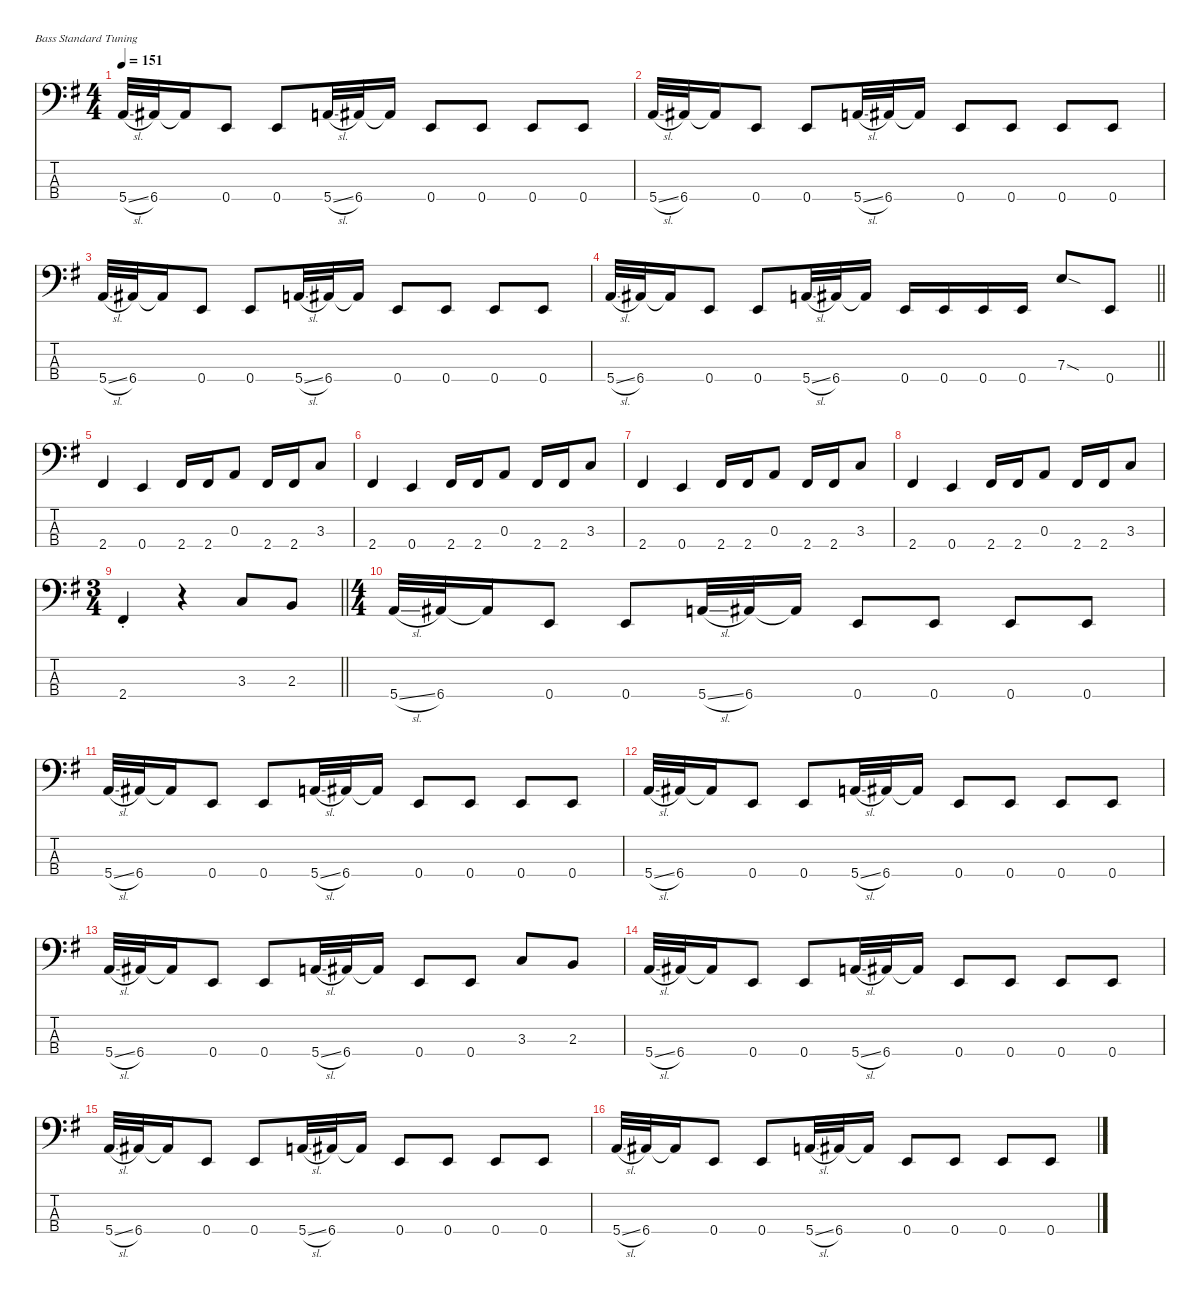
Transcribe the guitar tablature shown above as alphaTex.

\defaultSystemsLayout 4
\hideDynamics
\bracketExtendMode nobrackets
\singleTrackTrackNamePolicy hidden
\multiTrackTrackNamePolicy hidden
\otherSystemsTrackNameOrientation horizontal
\track ("Cliff Burton" "el.bs.") {instrument electricbassfinger}
\staff {score tabs}
\tuning (G2 D2 A1 E1)
\ts (4 4)
\tempo 151
\clef f4
\ks eminor
5.4{sl acc forcenatural}.32{dy f beam Up} 6.4{acc #}.32{beam Up} 6.4{t acc #}.16{beam Up} 0.4{acc forcenatural}.8{beam Up} 0.4{acc forcenatural}.8{beam Up} 5.4{sl acc forcenatural}.32{beam Up} 6.4{acc #}.32{beam Up} 6.4{t acc #}.16{beam Up} 0.4{acc forcenatural}.8{beam Up} 0.4{acc forcenatural}.8{beam Up} 0.4{acc forcenatural}.8{beam Up} 0.4{acc forcenatural}.8{beam Up} |
5.4{sl acc forcenatural}.32{beam Up} 6.4{acc #}.32{beam Up} 6.4{t acc #}.16{beam Up} 0.4{acc forcenatural}.8{beam Up} 0.4{acc forcenatural}.8{beam Up} 5.4{sl acc forcenatural}.32{beam Up} 6.4{acc #}.32{beam Up} 6.4{t acc #}.16{beam Up} 0.4{acc forcenatural}.8{beam Up} 0.4{acc forcenatural}.8{beam Up} 0.4{acc forcenatural}.8{beam Up} 0.4{acc forcenatural}.8{beam Up} |
5.4{sl acc forcenatural}.32{beam Up} 6.4{acc #}.32{beam Up} 6.4{t acc #}.16{beam Up} 0.4{acc forcenatural}.8{beam Up} 0.4{acc forcenatural}.8{beam Up} 5.4{sl acc forcenatural}.32{beam Up} 6.4{acc #}.32{beam Up} 6.4{t acc #}.16{beam Up} 0.4{acc forcenatural}.8{beam Up} 0.4{acc forcenatural}.8{beam Up} 0.4{acc forcenatural}.8{beam Up} 0.4{acc forcenatural}.8{beam Up} |
\barLineRight lightlight
5.4{sl acc forcenatural}.32{beam Up} 6.4{acc #}.32{beam Up} 6.4{t acc #}.16{beam Up} 0.4{acc forcenatural}.8{beam Up} 0.4{acc forcenatural}.8{beam Up} 5.4{sl acc forcenatural}.32{beam Up} 6.4{acc #}.32{beam Up} 6.4{t acc #}.16{beam Up} 0.4{acc forcenatural}.16{beam Up} 0.4{acc forcenatural}.16{beam Up} 0.4{acc forcenatural}.16{beam Up} 0.4{acc forcenatural}.16{beam Up} 7.3{sod acc forcenatural}.8{beam Up} 0.4{acc forcenatural}.8{beam Up} |
2.4{acc #}.4{beam Up} 0.4{acc forcenatural}.4{beam Up} 2.4{acc #}.16{beam Up} 2.4{acc #}.16{beam Up} 0.3{acc forcenatural}.8{beam Up} 2.4{acc #}.16{beam Up} 2.4{acc #}.16{beam Up} 3.3{acc forcenatural}.8{beam Up} |
2.4{acc #}.4{beam Up} 0.4{acc forcenatural}.4{beam Up} 2.4{acc #}.16{beam Up} 2.4{acc #}.16{beam Up} 0.3{acc forcenatural}.8{beam Up} 2.4{acc #}.16{beam Up} 2.4{acc #}.16{beam Up} 3.3{acc forcenatural}.8{beam Up} |
2.4{acc #}.4{beam Up} 0.4{acc forcenatural}.4{beam Up} 2.4{acc #}.16{beam Up} 2.4{acc #}.16{beam Up} 0.3{acc forcenatural}.8{beam Up} 2.4{acc #}.16{beam Up} 2.4{acc #}.16{beam Up} 3.3{acc forcenatural}.8{beam Up} |
2.4{acc #}.4{beam Up} 0.4{acc forcenatural}.4{beam Up} 2.4{acc #}.16{beam Up} 2.4{acc #}.16{beam Up} 0.3{acc forcenatural}.8{beam Up} 2.4{acc #}.16{beam Up} 2.4{acc #}.16{beam Up} 3.3{acc forcenatural}.8{beam Up} |
\ts (3 4)
\beaming (8 2 2 2)
\barLineRight lightlight
2.4{st acc #}.4{beam Up} r.4{beam Up} 3.3{acc forcenatural}.8{beam Up} 2.3{acc forcenatural}.8{beam Up} |
\ts (4 4)
\beaming (8 2 2 2 2)
5.4{sl acc forcenatural}.32{beam Up} 6.4{acc #}.32{beam Up} 6.4{t acc #}.16{beam Up} 0.4{acc forcenatural}.8{beam Up} 0.4{acc forcenatural}.8{beam Up} 5.4{sl acc forcenatural}.32{beam Up} 6.4{acc #}.32{beam Up} 6.4{t acc #}.16{beam Up} 0.4{acc forcenatural}.8{beam Up} 0.4{acc forcenatural}.8{beam Up} 0.4{acc forcenatural}.8{beam Up} 0.4{acc forcenatural}.8{beam Up} |
5.4{sl acc forcenatural}.32{beam Up} 6.4{acc #}.32{beam Up} 6.4{t acc #}.16{beam Up} 0.4{acc forcenatural}.8{beam Up} 0.4{acc forcenatural}.8{beam Up} 5.4{sl acc forcenatural}.32{beam Up} 6.4{acc #}.32{beam Up} 6.4{t acc #}.16{beam Up} 0.4{acc forcenatural}.8{beam Up} 0.4{acc forcenatural}.8{beam Up} 0.4{acc forcenatural}.8{beam Up} 0.4{acc forcenatural}.8{beam Up} |
5.4{sl acc forcenatural}.32{beam Up} 6.4{acc #}.32{beam Up} 6.4{t acc #}.16{beam Up} 0.4{acc forcenatural}.8{beam Up} 0.4{acc forcenatural}.8{beam Up} 5.4{sl acc forcenatural}.32{beam Up} 6.4{acc #}.32{beam Up} 6.4{t acc #}.16{beam Up} 0.4{acc forcenatural}.8{beam Up} 0.4{acc forcenatural}.8{beam Up} 0.4{acc forcenatural}.8{beam Up} 0.4{acc forcenatural}.8{beam Up} |
5.4{sl acc forcenatural}.32{beam Up} 6.4{acc #}.32{beam Up} 6.4{t acc #}.16{beam Up} 0.4{acc forcenatural}.8{beam Up} 0.4{acc forcenatural}.8{beam Up} 5.4{sl acc forcenatural}.32{beam Up} 6.4{acc #}.32{beam Up} 6.4{t acc #}.16{beam Up} 0.4{acc forcenatural}.8{beam Up} 0.4{acc forcenatural}.8{beam Up} 3.3{acc forcenatural}.8{beam Up} 2.3{acc forcenatural}.8{beam Up} |
5.4{sl acc forcenatural}.32{beam Up} 6.4{acc #}.32{beam Up} 6.4{t acc #}.16{beam Up} 0.4{acc forcenatural}.8{beam Up} 0.4{acc forcenatural}.8{beam Up} 5.4{sl acc forcenatural}.32{beam Up} 6.4{acc #}.32{beam Up} 6.4{t acc #}.16{beam Up} 0.4{acc forcenatural}.8{beam Up} 0.4{acc forcenatural}.8{beam Up} 0.4{acc forcenatural}.8{beam Up} 0.4{acc forcenatural}.8{beam Up} |
5.4{sl acc forcenatural}.32{beam Up} 6.4{acc #}.32{beam Up} 6.4{t acc #}.16{beam Up} 0.4{acc forcenatural}.8{beam Up} 0.4{acc forcenatural}.8{beam Up} 5.4{sl acc forcenatural}.32{beam Up} 6.4{acc #}.32{beam Up} 6.4{t acc #}.16{beam Up} 0.4{acc forcenatural}.8{beam Up} 0.4{acc forcenatural}.8{beam Up} 0.4{acc forcenatural}.8{beam Up} 0.4{acc forcenatural}.8{beam Up} |
5.4{sl acc forcenatural}.32{beam Up} 6.4{acc #}.32{beam Up} 6.4{t acc #}.16{beam Up} 0.4{acc forcenatural}.8{beam Up} 0.4{acc forcenatural}.8{beam Up} 5.4{sl acc forcenatural}.32{beam Up} 6.4{acc #}.32{beam Up} 6.4{t acc #}.16{beam Up} 0.4{acc forcenatural}.8{beam Up} 0.4{acc forcenatural}.8{beam Up} 0.4{acc forcenatural}.8{beam Up} 0.4{acc forcenatural}.8{beam Up}
